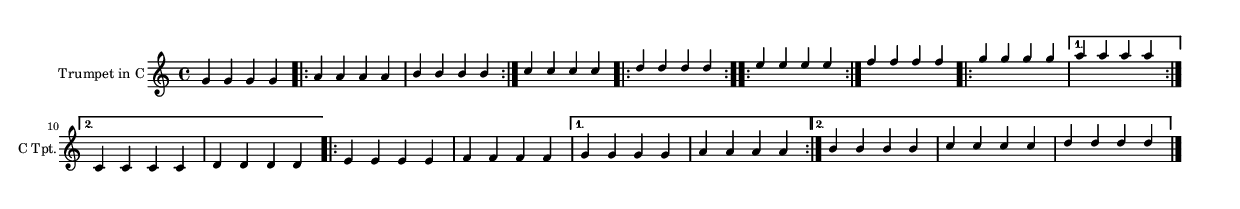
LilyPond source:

\version "2.10.5"
\header {
	title = ""
	composer = ""
	Arranger = ""
}

#(set-global-staff-size 12)

\score { << 
	\set Score.skipBars = ##t
		\new Staff { 
			%{ System staff %}
			\override Staff.VerticalAxisGroup #'remove-empty = ##t
			\override Score.VerticalAxisGroup #'remove-first = ##t
			{
				\time 4/4 \key c \major <<
\new Voice { \voiceOne

%{FIXME:ignored systext:\$PARTNAME\ %}
 
%{FIXME:ignored systext:\$HEADERPARTNAME\ %}
 R1*4/4*1 \repeat volta 2 { R1*4/4*2 } R1*4/4*1 \repeat volta 2 { R1*4/4*1 } \repeat volta 2 { R1*4/4*1 } R1*4/4*1 \repeat volta 2 { R1*4/4*1 } \alternative { { R1*4/4*1 } { R1*4/4*2 }}\repeat volta 2 { R1*4/4*2 } \alternative { { R1*4/4*2 } { R1*4/4*3 }}\bar "|." }
>>

			}
		}
		\new Staff { 
			\set Staff.instrumentName = "Trumpet in C" \set Staff.shortInstrumentName ="C Tpt."
			{
				\clef treble \key c \major <<
\new Voice { \voiceOne
g'4  g'4  g'4  g'4  |%{1%} a'4  a'4  a'4  a'4  |%{2%} b'4  b'4  b'4  b'4  |%{3%} c''4  c''4  c''4  c''4  |%{4%} d''4  d''4  d''4  d''4  |%{5%} e''4  e''4  e''4  e''4  |%{6%} f''4  f''4  f''4  f''4  |%{7%} g''4  g''4  g''4  g''4  |%{8%} a''4  a''4  a''4  a''4  |%{9%} c'4  c'4  c'4  c'4  |%{10%} d'4  d'4  d'4  d'4  |%{11%} e'4  e'4  e'4  e'4  |%{12%} f'4  f'4  f'4  f'4  |%{13%} g'4  g'4  g'4  g'4  |%{14%} a'4  a'4  a'4  a'4  |%{15%} b'4  b'4  b'4  b'4  |%{16%} c''4  c''4  c''4  c''4  |%{17%} d''4  d''4  d''4  d''4  |%{18%} }
>>

			}
		}
>> }
